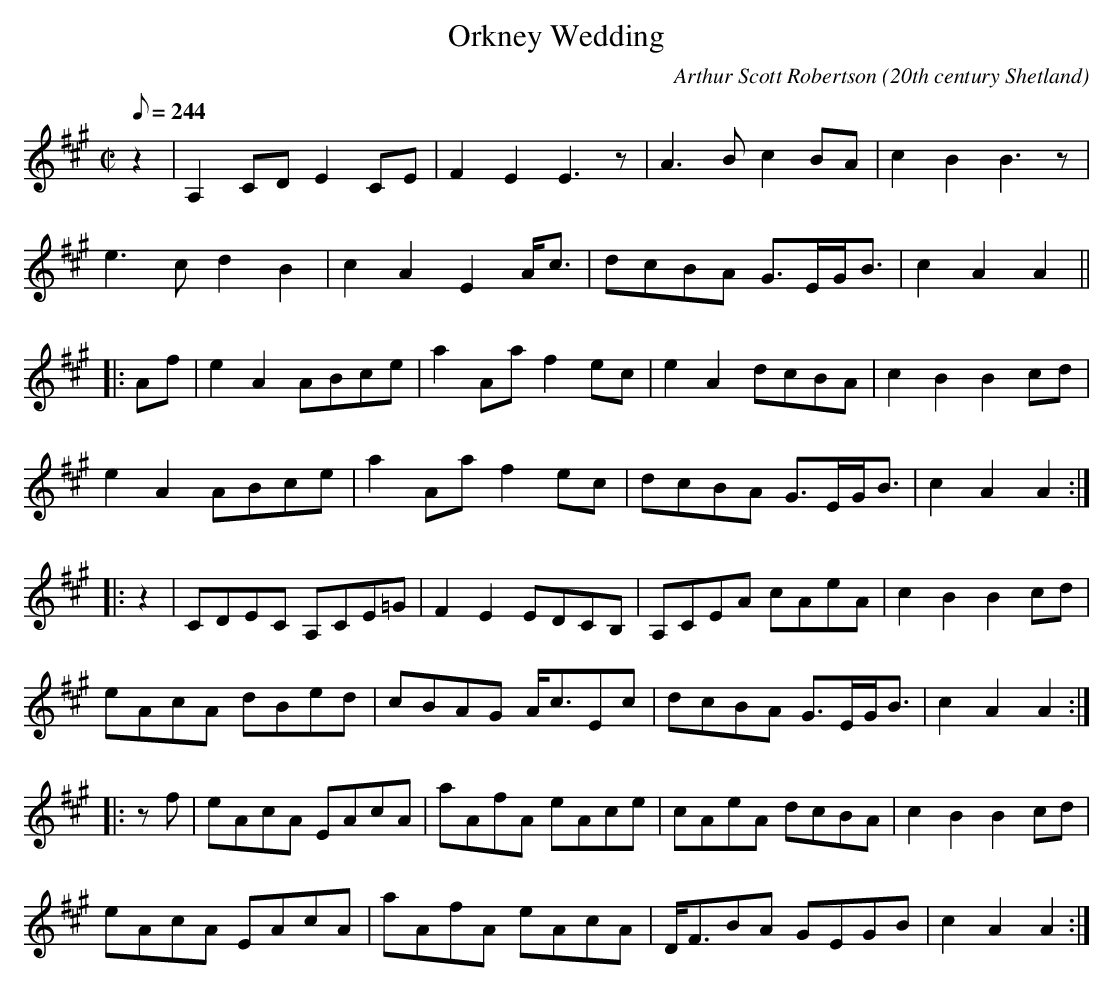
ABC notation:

X:1
T:Orkney Wedding
C:Arthur Scott Robertson
O:20th century Shetland
L:1/8
M:C|
Q:244
K:A
z2|A,2 CD E2 CE|F2 E2 E3 z|A3 B c2 BA|c2 B2 B3 z|
e3 c d2 B2|c2 A2 E2 A<c|dcBA G>EG<B|c2 A2 A2||
|:Af|e2 	A2 ABce|a2 Aa f2 ec|e2 A2 dcBA|c2 B2 B2 cd|
e2 	A2 ABce|a2 Aa f2 ec|dcBA G>EG<B|c2 A2 A2:|
|:z2|CDEC A,CE=G|F2 E2 EDCB,|A,CEA cAeA|c2 B2 B2 cd|
eAcA dBed|cBAG A<cEc|dcBA G>EG<B|c2 A2 A2:|
|:zf|eAcA EAcA|aAfA eAce|cAeA dcBA|c2 B2 B2 cd|
eAcA EAcA|aAfA eAcA|D<FBA GEGB|c2 A2 A2:|
